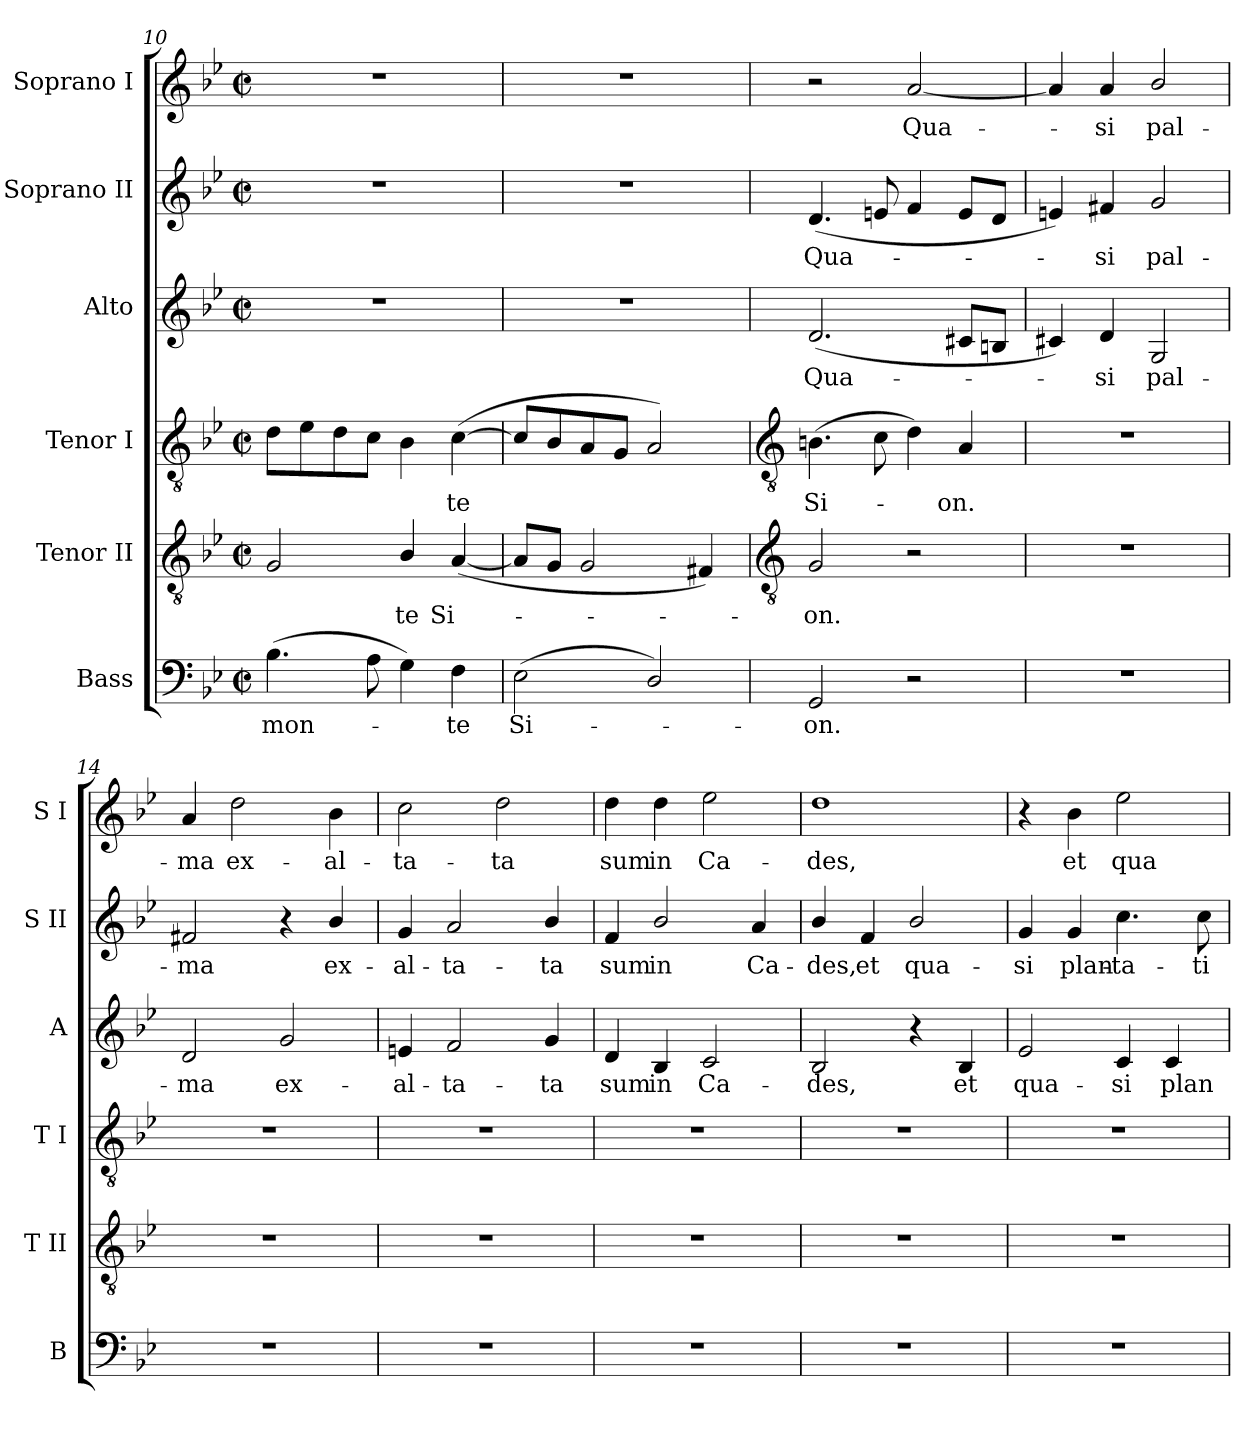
**kern	**text	**kern	**text	**kern	**text	**kern	**text	**kern	**text	**kern	**text
*part6	*part6	*part5	*part5	*part4	*part4	*part3	*part3	*part2	*part2	*part1	*part1
*staff6	*staff6	*staff5	*staff5	*staff4	*staff4	*staff3	*staff3	*staff2	*staff2	*staff1	*staff1
*I"Bass	*	*I"Tenor II	*	*I"Tenor I	*	*I"Alto	*	*I"Soprano II	*	*I"Soprano I	*
*I'B	*	*I'T II	*	*I'T I	*	*I'A	*	*I'S II	*	*I'S I	*
*clefF4	*	*clefGv2	*	*clefGv2	*	*clefG2	*	*clefG2	*	*clefG2	*
*k[b-e-]	*	*k[b-e-]	*	*k[b-e-]	*	*k[b-e-]	*	*k[b-e-]	*	*k[b-e-]	*
*B-:	*	*B-:	*	*B-:	*	*B-:	*	*B-:	*	*B-:	*
*M2/2	*	*M2/2	*	*M2/2	*	*M2/2	*	*M2/2	*	*M2/2	*
*met(c|)	*	*met(c|)	*	*met(c|)	*	*met(c|)	*	*met(c|)	*	*met(c|)	*
=10	=10	=10	=10	=10	=10	=10	=10	=10	=10	=10	=10
!	!LO:LY:b	!	!	!	!	!	!	!	!	!	!
(>4.B-	mon-	2G	.	8dL	.	1r	.	1r	.	1r	.
.	.	.	.	8e-	.	.	.	.	.	.	.
.	.	.	.	8d	.	.	.	.	.	.	.
8A	.	.	.	8cJ	.	.	.	.	.	.	.
!	!	!	!LO:LY:b	!	!	!	!	!	!	!	!
4G)	.	4B-/	te	4B-	.	.	.	.	.	.	.
!	!LO:LY:b	!	!LO:LY:b	!	!LO:LY:b	!	!	!	!	!	!
4F	te	(<[4A	Si-	(<[4c	te	.	.	.	.	.	.
=11	=11	=11	=11	=11	=11	=11	=11	=11	=11	=11	=11
!	!LO:LY:b	!	!	!	!	!	!	!	!	!	!
(<2E-	Si-	8AL]	.	8cL]	.	1r	.	1r	.	1r	.
.	.	8GJ	.	8B-	.	.	.	.	.	.	.
.	.	2G	.	8A	.	.	.	.	.	.	.
.	.	.	.	8GJ	.	.	.	.	.	.	.
2D/)	.	.	.	2A)	.	.	.	.	.	.	.
.	.	4F#X)	.	.	.	.	.	.	.	.	.
!!LO:LB:g=z
=12	=12	=12	=12	=12	=12	=12	=12	=12	=12	=12	=12
*	*	*clefGv2	*	*clefGv2	*	*	*	*	*	*	*
!	!LO:LY:b	!	!LO:LY:b	!	!LO:LY:b	!	!LO:LY:b	!	!LO:LY:b	!	!
2GG	on.	2G	on.	(>4.Bn	Si-	(<2.d	Qua-	(<4.d	Qua-	2r	.
.	.	.	.	8c	.	.	.	8en	.	.	.
!	!	!	!	!	!	!	!	!	!	!	!LO:LY:b
2r	.	2r	.	4d)	.	.	.	4f	.	[2a	Qua-
!	!	!	!	!	!LO:LY:b	!	!	!	!	!	!
.	.	.	.	4A	on.	8c#XL	.	8eL	.	.	.
.	.	.	.	.	.	8BnJ	.	8dJ	.	.	.
=13	=13	=13	=13	=13	=13	=13	=13	=13	=13	=13	=13
1r	.	1r	.	1r	.	4c#X)	.	4en)	.	4a]	.
!	!	!	!	!	!	!	!LO:LY:b	!	!LO:LY:b	!	!LO:LY:b
.	.	.	.	.	.	4d	si	4f#X	si	4a	si
!	!	!	!	!	!	!	!LO:LY:b	!	!LO:LY:b	!	!LO:LY:b
.	.	.	.	.	.	2G	pal-	2g	pal-	2b-/	pal-
=14	=14	=14	=14	=14	=14	=14	=14	=14	=14	=14	=14
!	!	!	!	!	!	!	!LO:LY:b	!	!LO:LY:b	!	!LO:LY:b
1r	.	1r	.	1r	.	2d	-ma	2f#X	-ma	4a	-ma
!	!	!	!	!	!	!	!	!	!	!	!LO:LY:b
.	.	.	.	.	.	.	.	.	.	2dd	ex-
!	!	!	!	!	!	!	!LO:LY:b	!	!	!	!
.	.	.	.	.	.	2g	ex-	4r	.	.	.
!	!	!	!	!	!	!	!	!	!LO:LY:b	!	!LO:LY:b
.	.	.	.	.	.	.	.	4b-/	ex-	4b-	-al-
=15	=15	=15	=15	=15	=15	=15	=15	=15	=15	=15	=15
!	!	!	!	!	!	!	!LO:LY:b	!	!LO:LY:b	!	!LO:LY:b
1r	.	1r	.	1r	.	4en	-al-	4g	-al-	2cc	-ta-
!	!	!	!	!	!	!	!LO:LY:b	!	!LO:LY:b	!	!
.	.	.	.	.	.	2f	-ta-	2a	-ta-	.	.
!	!	!	!	!	!	!	!	!	!	!	!LO:LY:b
.	.	.	.	.	.	.	.	.	.	2dd	-ta
!	!	!	!	!	!	!	!LO:LY:b	!	!LO:LY:b	!	!
.	.	.	.	.	.	4g	-ta	4b-/	-ta	.	.
=16	=16	=16	=16	=16	=16	=16	=16	=16	=16	=16	=16
!	!	!	!	!	!	!	!LO:LY:b	!	!LO:LY:b	!	!LO:LY:b
1r	.	1r	.	1r	.	4d	sum	4f	sum	4dd	sum
!	!	!	!	!	!	!	!LO:LY:b	!	!LO:LY:b	!	!LO:LY:b
.	.	.	.	.	.	4B-	in	2b-/	in	4dd	in
!	!	!	!	!	!	!	!LO:LY:b	!	!	!	!LO:LY:b
.	.	.	.	.	.	2c	Ca-	.	.	2ee-	Ca-
!	!	!	!	!	!	!	!	!	!LO:LY:b	!	!
.	.	.	.	.	.	.	.	4a	Ca-	.	.
=17	=17	=17	=17	=17	=17	=17	=17	=17	=17	=17	=17
!	!	!	!	!	!	!	!LO:LY:b	!	!LO:LY:b	!	!LO:LY:b
1r	.	1r	.	1r	.	2B-	-des,	4b-/	-des,	1dd	-des,
!	!	!	!	!	!	!	!	!	!LO:LY:b	!	!
.	.	.	.	.	.	.	.	4f	et	.	.
!	!	!	!	!	!	!	!	!	!LO:LY:b	!	!
.	.	.	.	.	.	4r	.	2b-/	qua-	.	.
!	!	!	!	!	!	!	!LO:LY:b	!	!	!	!
.	.	.	.	.	.	4B-	et	.	.	.	.
=18	=18	=18	=18	=18	=18	=18	=18	=18	=18	=18	=18
!	!	!	!	!	!	!	!LO:LY:b	!	!LO:LY:b	!	!
1r	.	1r	.	1r	.	2e-	qua-	4g	-si	4r	.
!	!	!	!	!	!	!	!	!	!LO:LY:b	!	!LO:LY:b
.	.	.	.	.	.	.	.	4g	plan-	4b-	et
!	!	!	!	!	!	!	!LO:LY:b	!	!LO:LY:b	!	!LO:LY:b
.	.	.	.	.	.	4c	-si	4.cc	-ta-	2ee-	qua-
!	!	!	!	!	!	!	!LO:LY:b	!	!	!	!
.	.	.	.	.	.	4c	plan-	.	.	.	.
!	!	!	!	!	!	!	!	!	!LO:LY:b	!	!
.	.	.	.	.	.	.	.	8cc	-ti-	.	.
=	=	=	=	=	=	=	=	=	=	=	=
*-	*-	*-	*-	*-	*-	*-	*-	*-	*-	*-	*-
